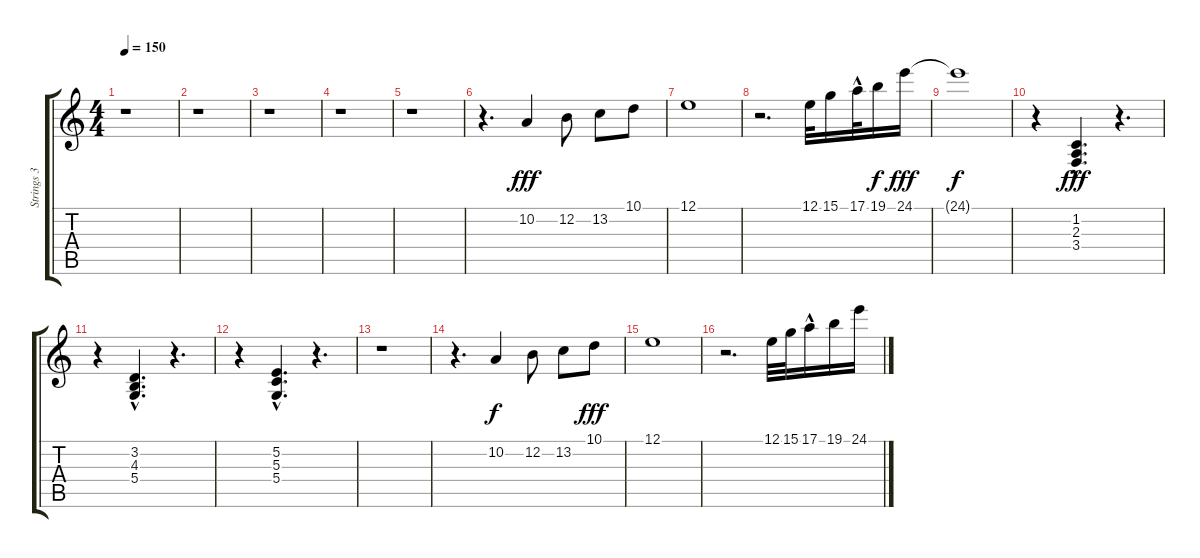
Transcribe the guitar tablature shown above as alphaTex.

\track ("Strings 3" "Strings 3") {instrument stringensemble1}
\staff {score tabs}
\tuning (E4 B3 G3 D3 A2 E2) {hide}
\ts (4 4)
\tempo 150
\clef g2
\ks c
r.1{dy fff instrument stringensemble1} |
r.1 |
r.1 |
r.1 |
r.1 |
r.4{d} 10.2.4 12.2.8 13.2.8 10.1.8 |
12.1.1 |
r.2{d} 12.1.32 15.1.16 17.1{hac}.32 19.1.16{dy f} 24.1.16{dy fff} |
24.1{t}.1{dy f} |
r.4 (1.2{hac} 2.3{hac} 3.4{hac}).4{d dy fff} r.4{d} |
r.4 (3.2{hac} 4.3 5.4).4{d} r.4{d} |
r.4 (5.2{hac} 5.3{hac} 5.4{hac}).4{d} r.4{d} |
r.1 |
r.4{d} 10.2.4{dy f} 12.2.8 13.2.8 10.1.8{dy fff} |
12.1.1 |
r.2{d} 12.1.32 15.1.32 17.1{hac}.16 19.1.16 24.1.16
